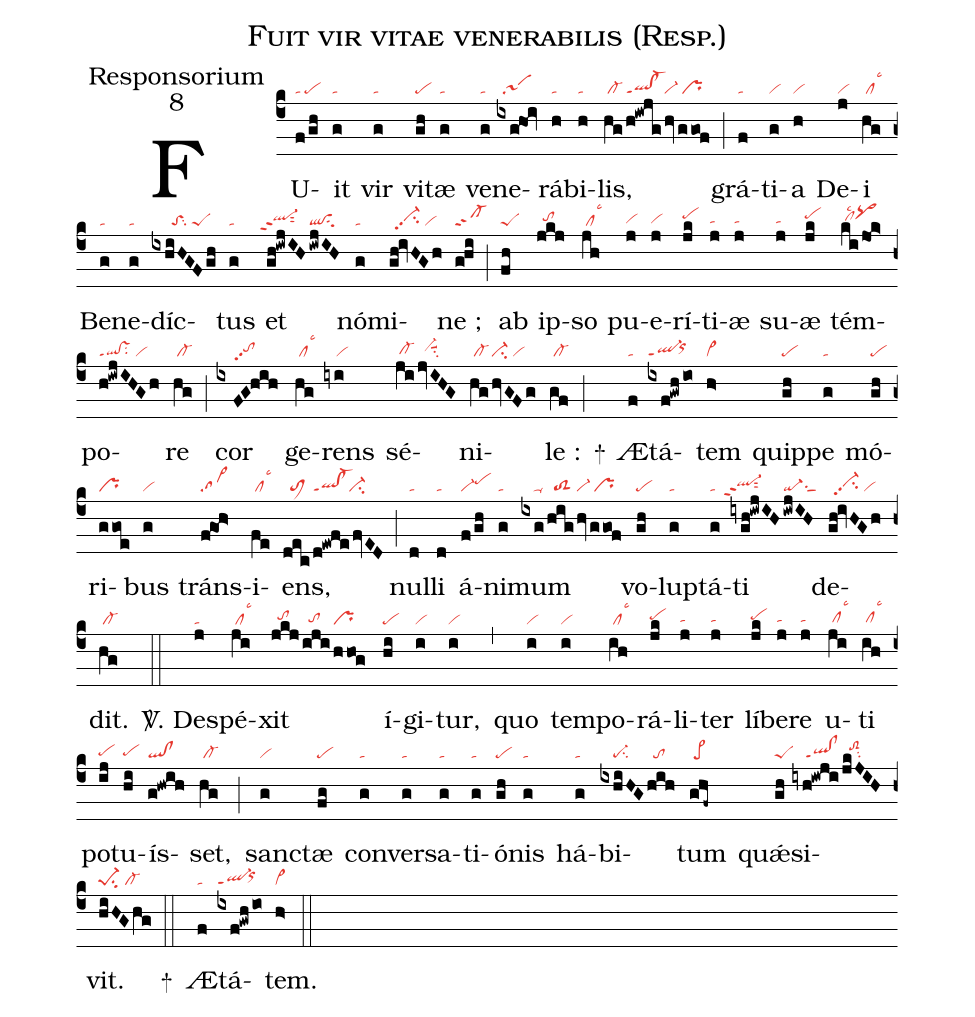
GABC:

name:Fuit vir vitae venerabilis (Resp.);
office-part:Responsorium;
mode:8;
nabc-lines:1;
%%
(c4)FU(f/gh|ta/pe)it(g|ta) vir(g|ta) vi(gh|pe)tæ(g|ta) ve(g|ta)ne(ixg!hoi|//sa1)rá(h|ta)bi(h|ta)lis,(hg|/cl-|/h!iwjg|ql!cl-ppt1|/hv|vi-|/ggof|/pr) (;)
grá(f|ta)ti(g|vi)a(h|vi) De(j|vi)i(hg|/cllsc3) Be(g|ta)ne(g|ta)díc(ixhiHGFgh|//////toSsu2/peS)tus(g|ta) et(gh!iwjIH|``ql-hhppt2sut2|/iwjIH|qlsu2) nó(g|ta)mi(gh!ivHGh|//vi-hhpp2su2/vi)ne ;(g!hi|sf-) (;)
ab(fh|peS) ip(jkj|//tohh)so(jh|/cllsc3) pu(j|vihg)e(j|vihg)rí(jk|pehi)ti(j|tahg)æ(j|tahg) su(j|tahg)æ(jk|pehi) tém(ki/jo!k>|/clhhlsc2pq>hi)po(h!iwjIHGh|ql!vsppt1su2/vi)re(hg|/cl-) (;) cor(ixFG!hih|//////tohhpp2) ge(hg|/cllsc3)rens(iyi|////vi) sé(ji|/cl-hg|/jvIHG|//vi-hhsuu1su2)ni(hg|/cl-|/hvGFg|ci-/vi)le :(gf|/cl-) (;)

+() Æ(f|ta)tá(ixf!gwh/io|ql-ppt1``orhi)tem(h>|vi>) quip(gh|pe)pe(g|ta) mó(gh|pe)ri(ggoe|pr)bus(g|vi) tráns(f!go!h>|sa>)i(fe|/cllsc3)ens,(dec|//toM1|/d!ewfe/fvED|ql!cl-ppt1``ci-) (;)
nul(d|ta)li(d|ta) á(f/gh|vi-pehi)ni(g|ta)mum(ixg|////ta-|/hig|//toS2|/hv|vi-|/ggof|/pr) vo(gh|pe)lup(g|ta)tá(g|ta)ti(iygh!iwjIH|``ql-hhppt2sut2|/iwjIH|qi-su1sut1) de(gh!ivHGh|//vi-hhpp2su2/vi)dit.(hg|/cl-) (::)

<sp>V/</sp>. De(j|ta)spé(ji|/cllsc3)xit(jkj|//tohh|/iji|//tohg|/hhog|pr) í(hi|pe)gi(i|vi)tur,(i|vi) (,)
quo(i|vi) tem(i|vi)po(ih|/cllsc3)rá(jk|pehh)li(j|tahg)ter(j|tahg) lí(jk|pehh)be(j|tahg)re(j|tahg) u(ji|/clhglsc3)ti(ih|/clhglsc3) pot(ij|pehg)u(hi|pehg)ís(g!hwih|ql!cl)set,(hg|/cl-) (;)
sanc(g|vi)tæ(fg|pe) con(g|ta)ver(g|ta)sa(g|ta)ti(g|ta)ó(gh|pe)nis(g|ta) há(g|ta)bi(ixhiHG|////pe-su2|hih|//to)tum(ghf~|/pe>) quǽ(gh|peS)si(iyh!iwji|////ql!clppt1|/jkJIH|//toS2hisu2)vit.(hiHGhg|pe-1su2/cl-) (::)


+() Æ(f|ta)tá(ixf!gwh/io|ql-ppt1``orhi)tem.(h>|vi>) (::)
